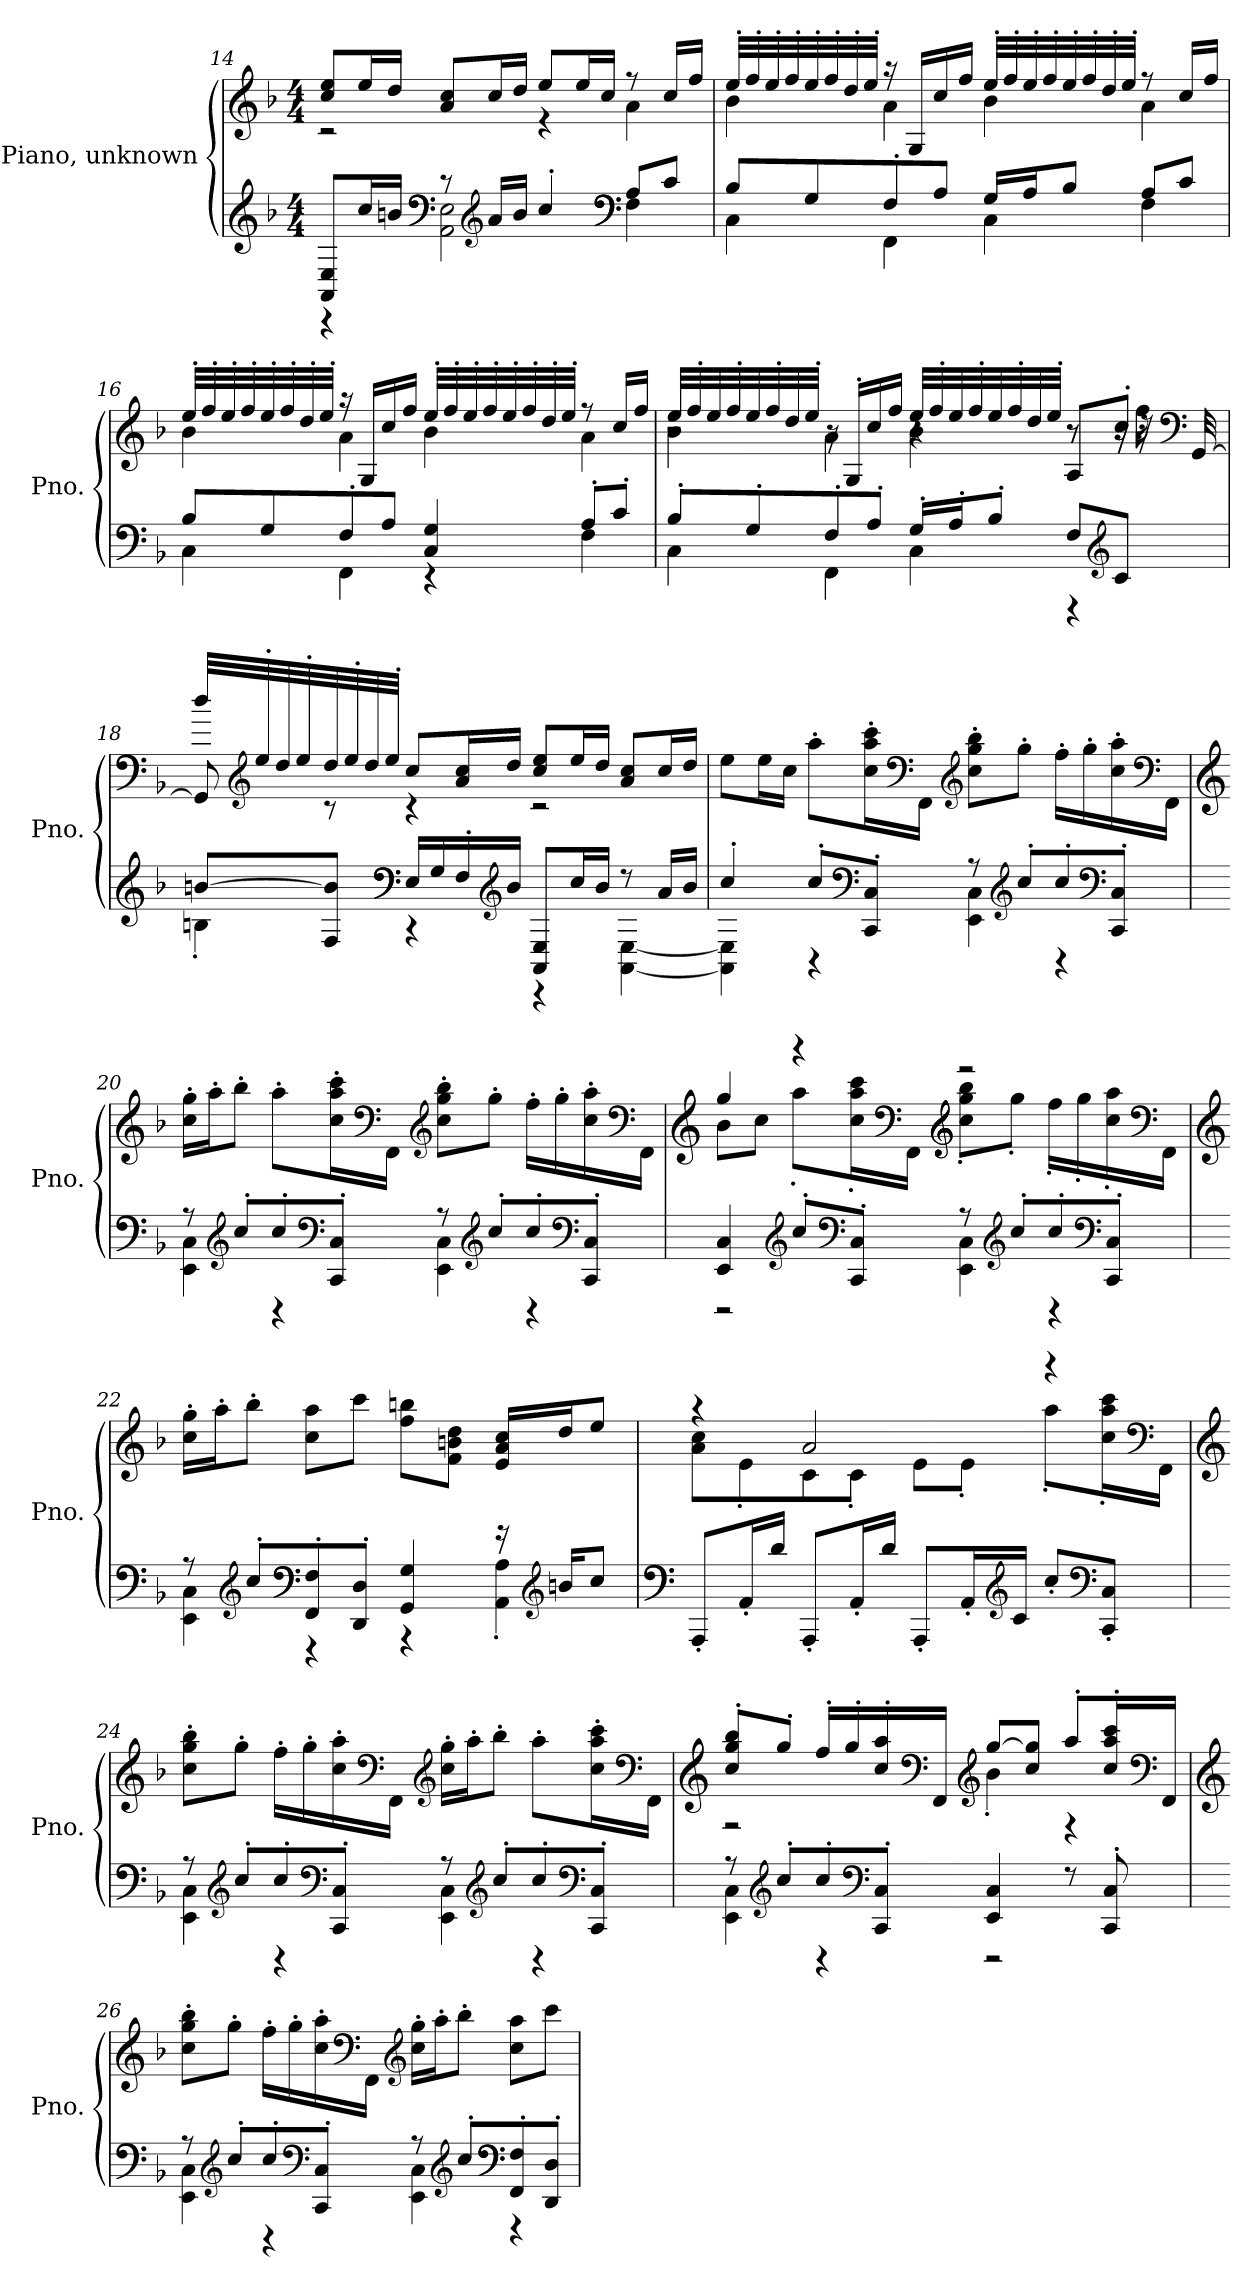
**kern	**kern
*part1	*part1
*staff2	*staff1
*I"Piano, unknown	*
*I'Pno.	*
!!LO:LB:g=z
*clefG2	*clefG2
*k[b-]	*k[b-]
*M4/4	*M4/4
=14	=14
*^	*^
8AA/ 8E/L	4r	8cc/ 8ee/L	2r
16cc/L	.	16ee/L	.
16bn/JJ	.	16dd/JJ	.
*clefF4	*	*	*
8r	2AA\ 2E\	8a/ 8cc/L	.
*clefG2	*	*	*
16a/LL	.	16cc/L	.
16b/JJ	.	16dd/JJ	.
4cc'/	.	8ee/L	4r
.	.	16ee/L	.
.	.	16cc/JJ	.
*clefF4	*	*	*
8A/L	4F\	8r	4a\
8c/J	.	16cc/LL	.
.	.	16ff/JJ	.
=15	=15	=15	=15
8B-/L	4C\	32ee'/LLL	4b-\
.	.	32ff'/	.
.	.	32ee'/	.
.	.	32ff'/	.
8G/	.	32ee'/	.
.	.	32ff'/	.
.	.	32dd'/	.
.	.	32ee'/JJJ	.
8F'/	4FF\	16r	4a\
.	.	16G/LL	.
8A/J	.	16cc/	.
.	.	16ff/JJ	.
16G/LL	4C\	32ee'/LLL	4b-\
.	.	32ff'/	.
16A/J	.	32ee'/	.
.	.	32ff'/	.
8B-/J	.	32ee'/	.
.	.	32ff'/	.
.	.	32dd'/	.
.	.	32ee'/JJJ	.
8A/L	4F\	8r	4a\
8c/J	.	16cc/LL	.
.	.	16ff/JJ	.
!!LO:LB:g=z	!!
=16	=16	=16	=16
8B-/L	4C\	32ee'/LLL	4b-\
.	.	32ff'/	.
.	.	32ee'/	.
.	.	32ff'/	.
8G/	.	32ee'/	.
.	.	32ff'/	.
.	.	32dd'/	.
.	.	32ee'/JJJ	.
8F'/	4FF\	16r	4a\
.	.	16G/LL	.
8A/J	.	16cc/	.
.	.	16ff/JJ	.
4C/ 4G/	4r	32ee'/LLL	4b-\
.	.	32ff'/	.
.	.	32ee'/	.
.	.	32ff'/	.
.	.	32ee'/	.
.	.	32ff'/	.
.	.	32dd'/	.
.	.	32ee'/JJJ	.
8A'/L	4F\	8r	4a\
8c'/J	.	16cc/LL	.
.	.	16ff/JJ	.
!!LO:LB:g=z
=17	=17	=17	=17
*	*	*	*^
8B-'/L	4C\	32ee/LLL	4b-\	2r
.	.	32ff'/	.	.
.	.	32ee/	.	.
.	.	32ff'/	.	.
8G'/	.	32ee/	.	.
.	.	32ff'/	.	.
.	.	32dd/	.	.
.	.	32ee'/JJJ	.	.
8F'/	4FF\	16r	4a\	.
.	.	16G'/LL	.	.
8A'/J	.	16cc/	.	.
.	.	16ff/JJ	.	.
16G'/LL	4C\	32ee/LLL	4b-\	4r
.	.	32ff'/	.	.
16A'/J	.	32ee/	.	.
.	.	32ff'/	.	.
8B-'/J	.	32ee/	.	.
.	.	32ff'/	.	.
.	.	32dd/	.	.
.	.	32ee'/JJJ	.	.
8F/L	4r	8A/L	8r	8r
*clefG2	*	*	*	*
8c/J	.	8cc'/J	16r	16r
.	.	.	16ff\	32r
*	*	*clefF4	*	*
.	.	.	.	[32GG/
*	*	*	*v	*v
!!LO:LB:g=z
=18	=18	=18	=18
[8bn/L	4Bn'\	32dd/LLL	8GG/]
*	*	*clefG2	*
.	.	32ee'/	.
.	.	32dd/	.
.	.	32ee'/	.
8F/ 8b/]J	.	32dd/	8r
.	.	32ee'/	.
.	.	32dd/	.
.	.	32ee'/JJJ	.
*clefF4	*	*	*
16E/LL	4r	8cc/L	4r
16G/	.	.	.
16F'/	.	16a/ 16cc/L	.
*clefG2	*	*	*
16b/JJ	.	16dd/JJ	.
8AA/ 8E/L	4r	8cc/ 8ee/L	2r
16cc/L	.	16ee/L	.
16b/JJ	.	16dd/JJ	.
8r	[4AA\ [4E\	8a/ 8cc/L	.
16a/LL	.	16cc/L	.
16b/JJ	.	16dd/JJ	.
*	*	*v	*v
=19	=19	=19
4cc'/	4AA\] 4E\]	8ee\L
.	.	16ee\L
.	.	16cc\JJ
8cc'/L	4r	8aa'\L
*clefF4	*	*
8CC/' 8C/'J	.	16cc\' 16aa\' 16ccc\'L
*	*	*clefF4
.	.	16FF\JJ
*	*	*clefG2
8r	4EE\ 4C\	8cc\' 8gg\' 8bb-\'L
*clefG2	*	*
8cc'/L	.	8gg'\J
8cc'/	4r	16ff'\LL
.	.	16gg'\
*clefF4	*	*
8CC/' 8C/'J	.	16cc\' 16aa\'
*	*	*clefF4
.	.	16FF\JJ
!!LO:LB:g=z
=20	=20	=20
*	*	*clefG2
8r	4EE\ 4C\	16cc\' 16gg\'LL
.	.	16aa'\J
*clefG2	*	*
8cc'/L	.	8bb-'\J
8cc'/	4r	8aa'\L
*clefF4	*	*
8CC/' 8C/'J	.	16cc\' 16aa\' 16ccc\'L
*	*	*clefF4
.	.	16FF\JJ
*	*	*clefG2
8r	4EE\ 4C\	8cc\' 8gg\' 8bb-\'L
*clefG2	*	*
8cc'/L	.	8gg'\J
8cc'/	4r	16ff'\LL
.	.	16gg'\
*clefF4	*	*
8CC/' 8C/'J	.	16cc\' 16aa\'
*	*	*clefF4
.	.	16FF\JJ
=21	=21	=21
*	*	*clefG2
*	*	*^
4EE/ 4C/	2r	4gg/	8b-\L
.	.	.	8cc\J
*clefG2	*	*	*
8cc'/L	.	4r	8aa'\L
*clefF4	*	*	*
8CC/' 8C/'J	.	.	16cc\' 16aa\' 16ccc\'L
*	*	*clefF4	*
.	.	.	16FF\JJ
*	*	*clefG2	*
8r	4EE\ 4C\	2r	8cc\' 8gg\' 8bb-\'L
*clefG2	*	*	*
8cc'/L	.	.	8gg'\J
8cc'/	4r	.	16ff'\LL
.	.	.	16gg'\
*clefF4	*	*	*
8CC/' 8C/'J	.	.	16cc\' 16aa\'
*	*	*clefF4	*
.	.	.	16FF\JJ
*	*	*v	*v
!!LO:PB:g=z
=22	=22	=22
*	*	*clefG2
8r	4EE\ 4C\	16cc\' 16gg\'LL
.	.	16aa'\J
*clefG2	*	*
8cc'/L	.	8bb-'\J
*clefF4	*	*
8FF/' 8F/'	4r	8cc\ 8aa\L
8DD/' 8D/'J	.	8ccc\J
4GG/ 4G/	4r	8ff\ 8bbn\L
.	.	8f\ 8bn\ 8dd\J
16r	4AA\' 4A\'	16e/ 16a/ 16cc/LL
*clefG2	*	*
16bn/KL	.	16dd/J
8cc/J	.	8ee/J
*v	*v	*
=23	=23
*clefF4	*
*	*^
8AAA'/L	4r	8a\ 8cc\L
16AA'/L	.	8e'\
16d/JJ	.	.
8AAA'/L	2a/	8c\
16AA'/L	.	8c'\J
16d/JJ	.	.
8AAA'/L	.	8e\L
16AA'/L	.	8e'\J
*clefG2	*	*
16c/JJ	.	.
8cc'/L	4r	8aa'\L
*clefF4	*	*
8CC/' 8C/'J	.	16cc\' 16aa\' 16ccc\'L
*	*clefF4	*
.	.	16FF\JJ
*	*v	*v
!!LO:LB:g=z
=24	=24
*	*clefG2
*^	*
8r	4EE\ 4C\	8cc\' 8gg\' 8bb-\'L
*clefG2	*	*
8cc'/L	.	8gg'\J
8cc'/	4r	16ff'\LL
.	.	16gg'\
*clefF4	*	*
8CC/' 8C/'J	.	16cc\' 16aa\'
*	*	*clefF4
.	.	16FF\JJ
*	*	*clefG2
8r	4EE\ 4C\	16cc\' 16gg\'LL
.	.	16aa'\J
*clefG2	*	*
8cc'/L	.	8bb-'\J
8cc'/	4r	8aa'\L
*clefF4	*	*
8CC/' 8C/'J	.	16cc\' 16aa\' 16ccc\'L
*	*	*clefF4
.	.	16FF\JJ
=25	=25	=25
*	*	*clefG2
*	*	*^
8r	4EE\ 4C\	8cc/' 8gg/' 8bb-/'L	2r
*clefG2	*	*	*
8cc'/L	.	8gg'/J	.
8cc'/	4r	16ff'/LL	.
.	.	16gg'/	.
*clefF4	*	*	*
8CC/' 8C/'J	.	16cc/' 16aa/'	.
*	*	*clefF4	*
.	.	16FF/JJ	.
*	*	*clefG2	*
4EE/ 4C/	2r	[8gg/L	4b-'\
.	.	8cc/ 8gg/]J	.
8r	.	8aa'/L	4r
8CC/' 8C/'	.	16cc/' 16aa/' 16ccc/'L	.
*	*	*clefF4	*
.	.	16FF/JJ	.
*	*	*v	*v
!!LO:LB:g=z
=26	=26	=26
*	*	*clefG2
8r	4EE\ 4C\	8cc\' 8gg\' 8bb-\'L
*clefG2	*	*
8cc'/L	.	8gg'\J
8cc'/	4r	16ff'\LL
.	.	16gg'\
*clefF4	*	*
8CC/' 8C/'J	.	16cc\' 16aa\'
*	*	*clefF4
.	.	16FF\JJ
*	*	*clefG2
8r	4EE\ 4C\	16cc\' 16gg\'LL
.	.	16aa'\J
*clefG2	*	*
8cc'/L	.	8bb-'\J
*clefF4	*	*
8FF/' 8F/'	4r	8cc\ 8aa\L
8DD/' 8D/'J	.	8ccc\J
*v	*v	*
=	=
*-	*-
